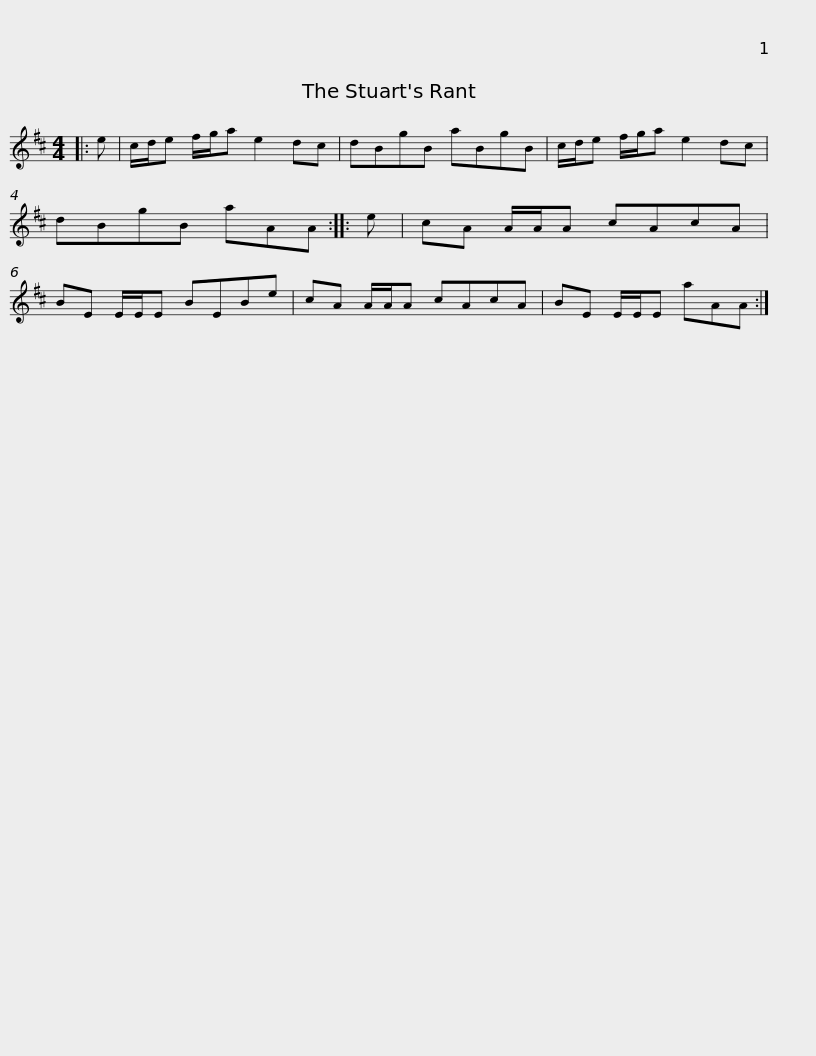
X:1
L:1/8
M:4/4
I:linebreak $
K:D
V:1 treble
V:1
|: e | c/d/e f/g/a e2 dc | dBgB aBgB | c/d/e f/g/a e2 dc | dBgB aAA :: %5
 e |$ cA A/A/A cAcA | BE E/E/E BEBe | cA A/A/A cAcA | BE E/E/E aAA :| %10
